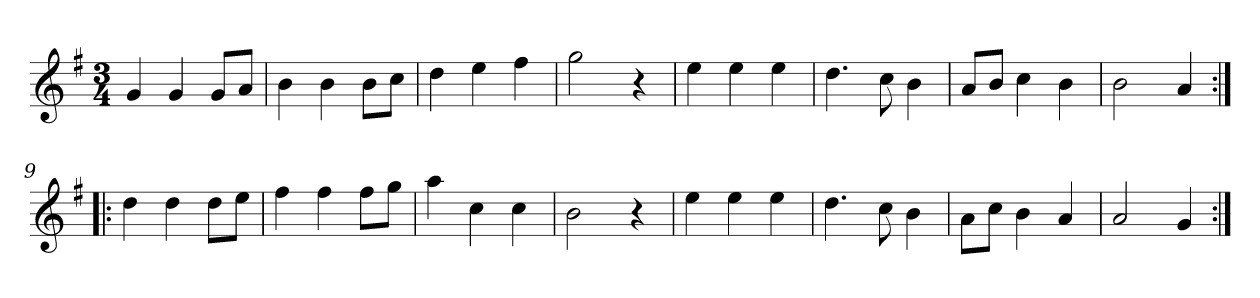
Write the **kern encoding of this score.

**kern
*part1
*staff1
*clefG2
*k[f#]
*G:
*M3/4
*MM120
=1
4g
4g
8g/L
8a/J
=2
4b
4b
8b\L
8cc\J
=3
4dd
4ee
4ff#
=4
2gg
4r
=5
4ee
4ee
4ee
=6
4.dd
8cc
4b
=7
8a/L
8b/J
4cc
4b
=8
2b
4a
=9:|!|:
4dd
4dd
8dd\L
8ee\J
=10
4ff#
4ff#
8ff#\L
8gg\J
=11
4aa
4cc
4cc
=12
2b
4r
=13
4ee
4ee
4ee
=14
4.dd
8cc
4b
=15
8a\L
8cc\J
4b
4a
=16
2a
4g
=:|!
*-
